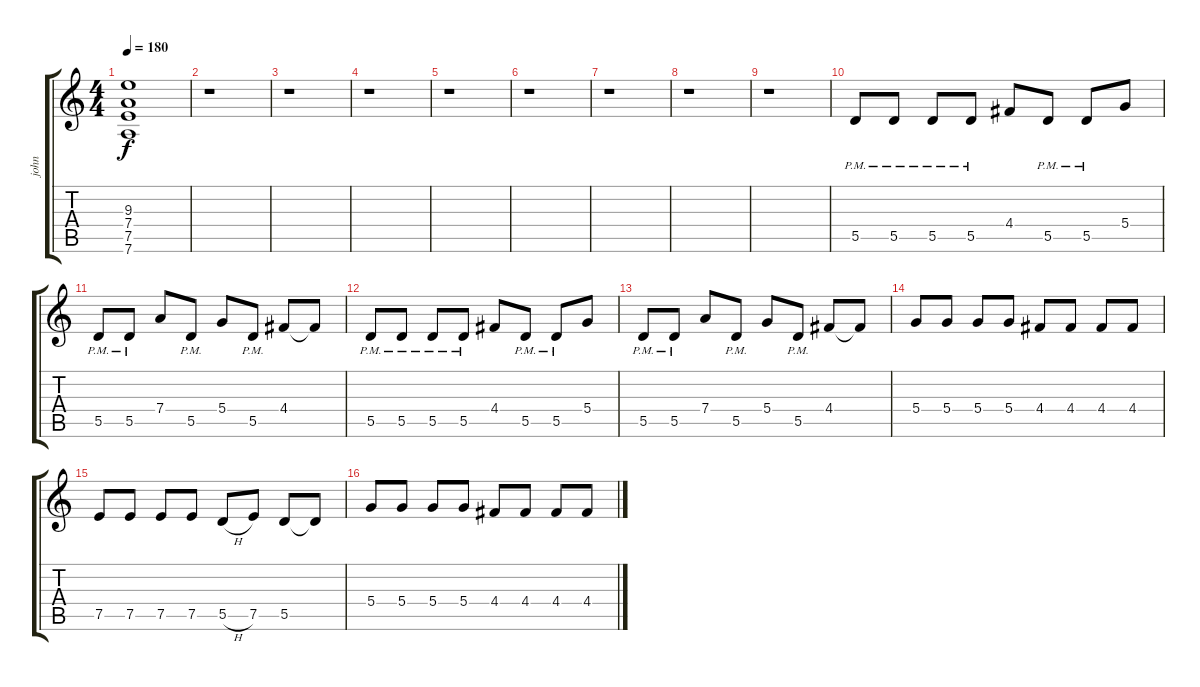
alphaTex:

\track ("john" "john") {instrument overdrivenguitar}
\staff {score tabs}
\tuning (E4 B3 G3 D3 A2 D2) {hide}
\ts (4 4)
\tempo 180
\clef g2
\ks c
(9.3 7.4 7.5 7.6).1{dy f} |
r.1 |
r.1 |
r.1 |
r.1 |
r.1 |
r.1 |
r.1 |
r.1 |
5.5{pm}.8 5.5{pm}.8 5.5{pm}.8 5.5{pm}.8 4.4.8 5.5{pm}.8 5.5{pm}.8 5.4.8 |
5.5{pm}.8 5.5{pm}.8 7.4.8 5.5{pm}.8 5.4.8 5.5{pm}.8 4.4.8 4.4{t}.8 |
5.5{pm}.8 5.5{pm}.8 5.5{pm}.8 5.5{pm}.8 4.4.8 5.5{pm}.8 5.5{pm}.8 5.4.8 |
5.5{pm}.8 5.5{pm}.8 7.4.8 5.5{pm}.8 5.4.8 5.5{pm}.8 4.4.8 4.4{t}.8 |
5.4.8 5.4.8 5.4.8 5.4.8 4.4.8 4.4.8 4.4.8 4.4.8 |
7.5.8 7.5.8 7.5.8 7.5.8 5.5{h}.8 7.5.8 5.5.8 5.5{t}.8 |
5.4.8 5.4.8 5.4.8 5.4.8 4.4.8 4.4.8 4.4.8 4.4.8
